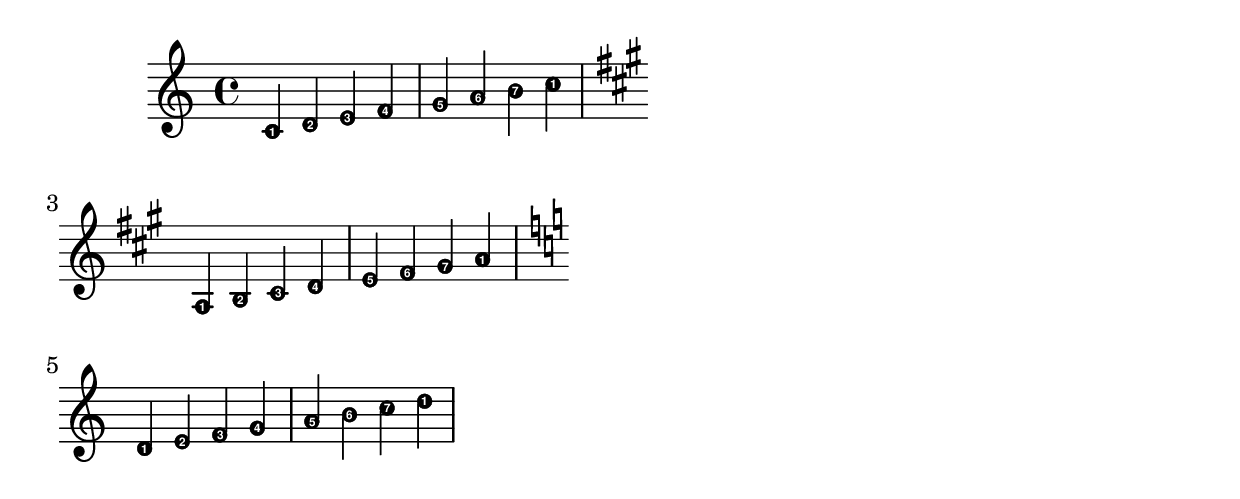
#(define Ez_numbers_engraver
   (make-engraver
    (acknowledgers
     ((note-head-interface engraver grob source-engraver)
      (let* ((context (ly:translator-context engraver))
	     (tonic-pitch (ly:context-property context 'tonic))
	     (tonic-name (ly:pitch-notename tonic-pitch))
	     (grob-pitch
	      (ly:event-property (event-cause grob) 'pitch))
	     (grob-name (ly:pitch-notename grob-pitch))
	     (delta (modulo (- grob-name tonic-name) 7))
	     (note-names
	      (make-vector 7 (number->string (1+ delta)))))
	(ly:grob-set-property! grob 'note-names note-names))))))

#(set-global-staff-size 26)

\layout {
  ragged-right = ##t
  \context {
    \Voice
    \consists \Ez_numbers_engraver
  }
}

\relative c' {
  \easyHeadsOn
  c4 d e f
  g4 a b c \break

  \key a \major
  a,4 b cis d
  e4 fis gis a \break

  \key d \dorian
  d,4 e f g
  a4 b c d
}